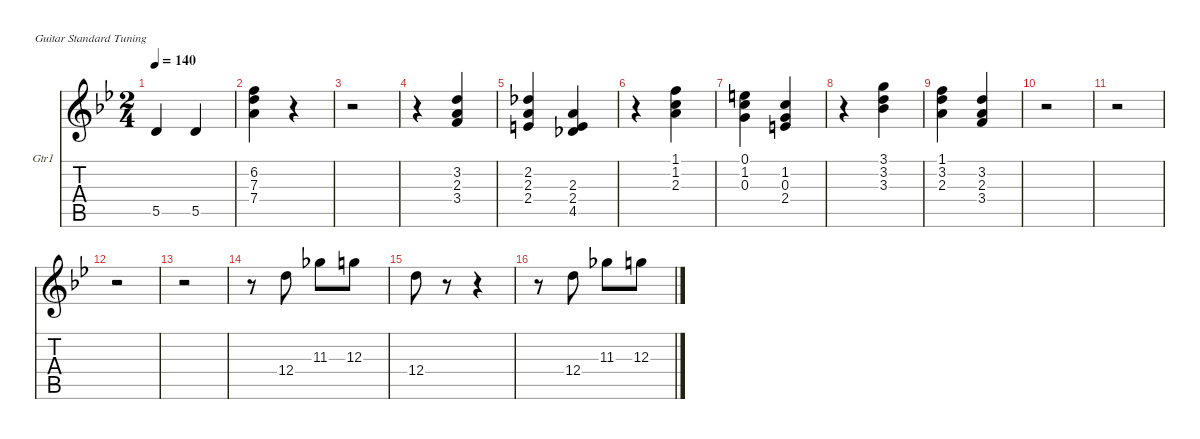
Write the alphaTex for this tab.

\defaultSystemsLayout 4
\hideDynamics
\bracketExtendMode nobrackets
\firstSystemTrackNameOrientation horizontal
\otherSystemsTrackNameOrientation horizontal
\track ("Electric Guitar 1" "Gtr1") {instrument distortionguitar}
\staff {score tabs}
\tuning (E4 B3 G3 D3 A2 E2)
\ts (2 4)
\tempo 140
\clef g2
\ks gminor
5.5.4{dy mf} 5.5.4 |
(7.4 7.3 6.2).4 r.4 |
r.2 |
r.4 (3.4 2.3 3.2).4 |
(2.4 2.3 2.2).4 (4.5 2.4 2.3).4 |
r.4 (2.3 1.2 1.1).4 |
(0.3 1.2 0.1).4 (2.4 0.3 1.2).4 |
r.4 (3.3 3.2 3.1).4 |
(2.3 3.2 1.1).4 (3.4 2.3 3.2).4 |
r.2 |
r.2 |
r.2 |
r.2 |
r.8 12.4.8 11.3.8 12.3.8 |
12.4.8 r.8 r.4 |
r.8 12.4.8 11.3.8 12.3.8
